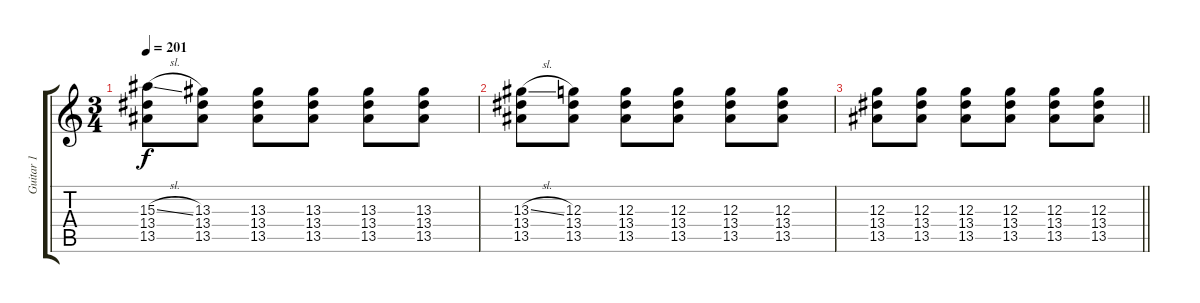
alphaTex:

\track ("Guitar 1" "Guitar 1") {instrument distortionguitar}
\staff {score tabs}
\tuning (E4 B3 G3 D3 A2 E2) {hide}
\ts (3 4)
\tempo 201
\clef g2
\ks c
(15.3{sl} 13.4 13.5).8{dy f} (13.3 13.4 13.5).8 (13.3 13.4 13.5).8 (13.3 13.4 13.5).8 (13.3 13.4 13.5).8 (13.3 13.4 13.5).8 |
(13.3{sl} 13.4 13.5).8 (12.3 13.4 13.5).8 (12.3 13.4 13.5).8 (12.3 13.4 13.5).8 (12.3 13.4 13.5).8 (12.3 13.4 13.5).8 |
\barLineRight lightlight
(12.3 13.4 13.5).8 (12.3 13.4 13.5).8 (12.3 13.4 13.5).8 (12.3 13.4 13.5).8 (12.3 13.4 13.5).8 (12.3 13.4 13.5).8
